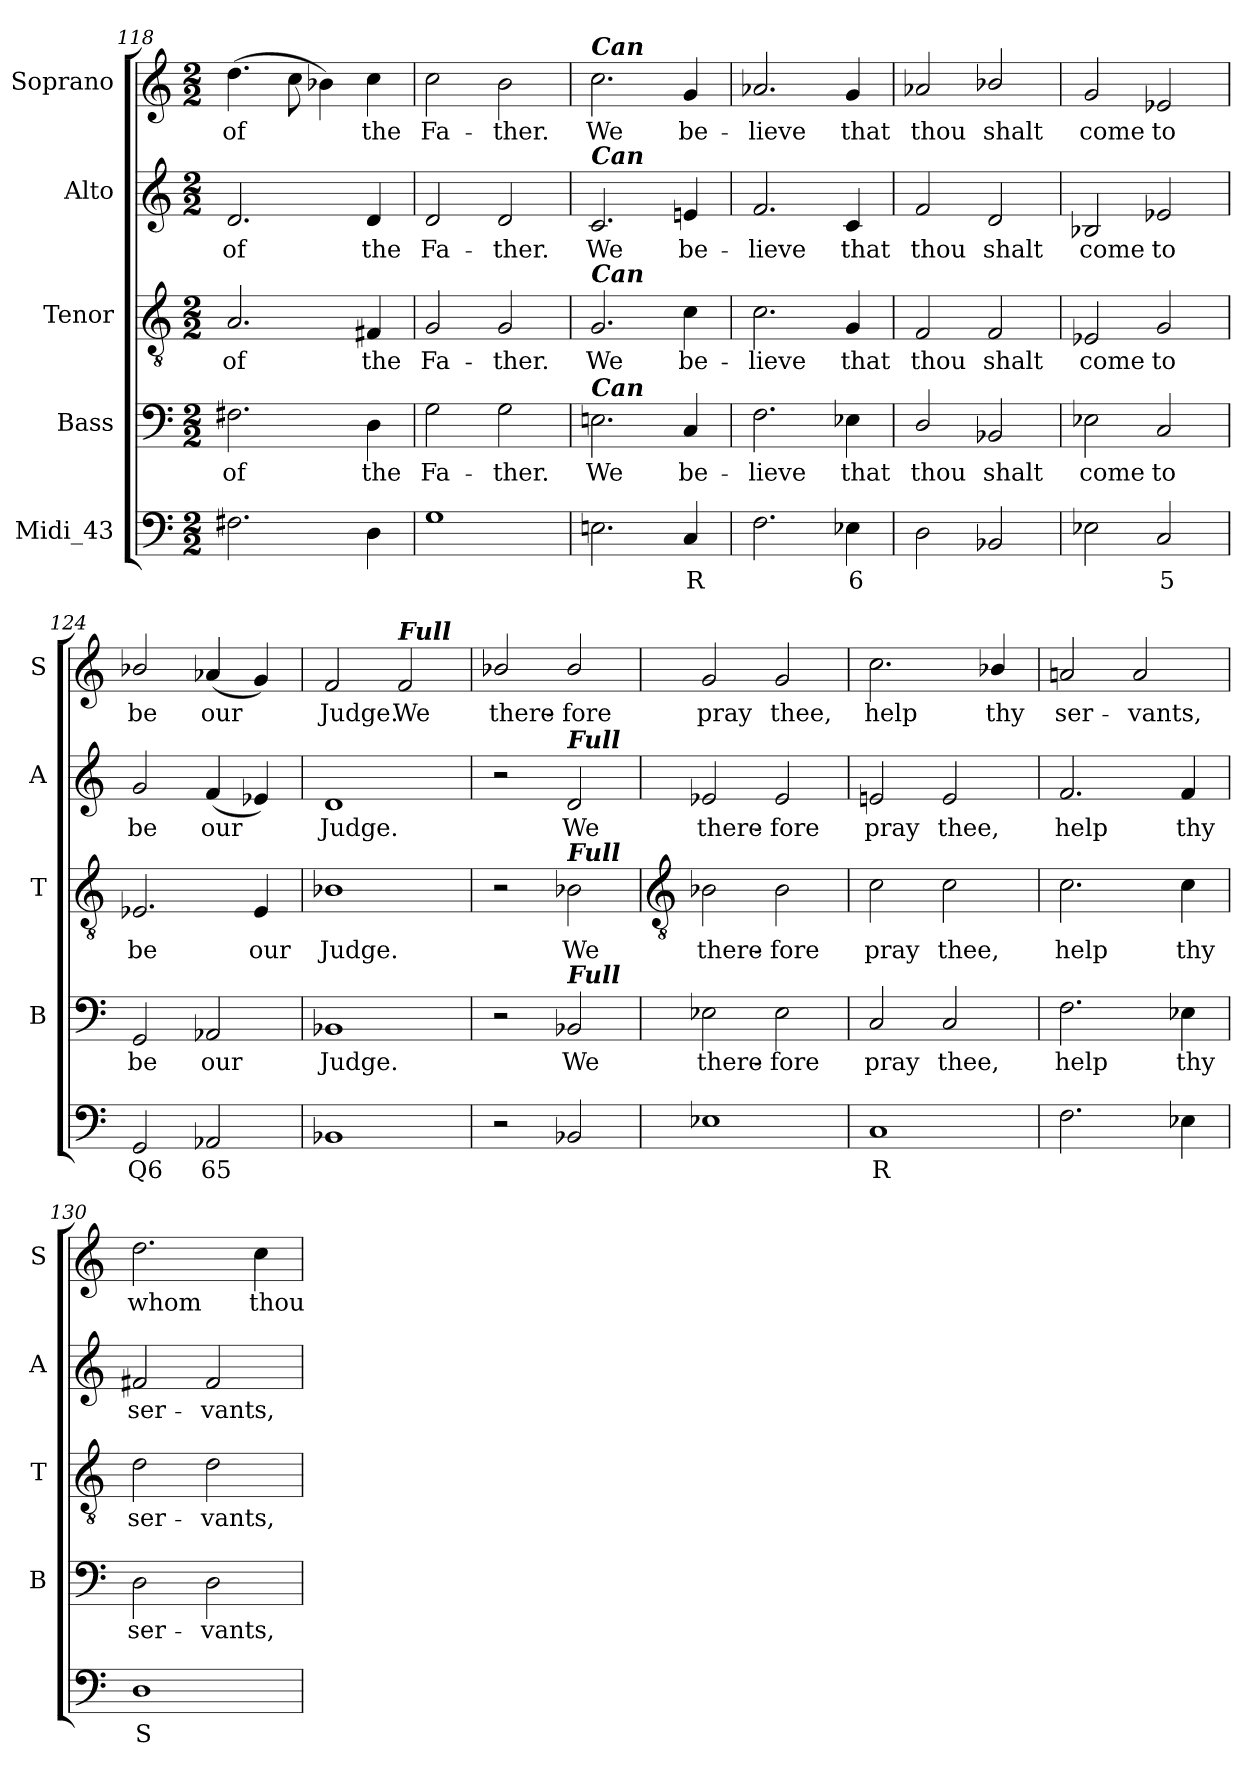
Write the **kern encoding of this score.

**kern	**text	**kern	**text	**kern	**text	**kern	**text	**kern	**text
*part5	*part5	*part4	*part4	*part3	*part3	*part2	*part2	*part1	*part1
*staff5	*staff5	*staff4	*staff4	*staff3	*staff3	*staff2	*staff2	*staff1	*staff1
*I"Midi_43	*	*I"Bass	*	*I"Tenor	*	*I"Alto	*	*I"Soprano	*
*	*	*I'B	*	*I'T	*	*I'A	*	*I'S	*
*clefF4	*	*clefF4	*	*clefGv2	*	*clefG2	*	*clefG2	*
*k[]	*	*k[]	*	*k[]	*	*k[]	*	*k[]	*
*C:	*	*C:	*	*C:	*	*C:	*	*C:	*
*M2/2	*	*M2/2	*	*M2/2	*	*M2/2	*	*M2/2	*
=118	=118	=118	=118	=118	=118	=118	=118	=118	=118
!	!	!	!LO:LY:b	!	!LO:LY:b	!	!LO:LY:b	!	!LO:LY:b
2.F#X	.	2.F#X	of	2.A	of	2.d	of	(>4.dd	of
.	.	.	.	.	.	.	.	8cc	.
.	.	.	.	.	.	.	.	4b-X)	.
!	!	!	!LO:LY:b	!	!LO:LY:b	!	!LO:LY:b	!	!LO:LY:b
4D	.	4D	the	4F#X	the	4d	the	4cc	the
=119	=119	=119	=119	=119	=119	=119	=119	=119	=119
!	!	!	!LO:LY:b	!	!LO:LY:b	!	!LO:LY:b	!	!LO:LY:b
1G	.	2G	Fa-	2G	Fa-	2d	Fa-	2cc	Fa-
!	!	!	!LO:LY:b	!	!LO:LY:b	!	!LO:LY:b	!	!LO:LY:b
.	.	2G	-ther.	2G	-ther.	2d	-ther.	2b	-ther.
=120	=120	=120	=120	=120	=120	=120	=120	=120	=120
!	!	!	!	!	!	!	!	!LO:TX:a:Bi:t=Can	!
!	!	!	!	!	!	!LO:TX:a:Bi:t=Can	!	!	!
!	!	!	!	!LO:TX:a:Bi:t=Can	!	!	!	!	!
!	!	!LO:TX:a:Bi:t=Can	!	!	!	!	!	!	!
!	!	!	!LO:LY:b	!	!LO:LY:b	!	!LO:LY:b	!	!LO:LY:b
2.En	.	2.En	We	2.G	We	2.c	We	2.cc	We
!	!LO:LY:b	!	!LO:LY:b	!	!LO:LY:b	!	!LO:LY:b	!	!LO:LY:b
4C	R	4C	be-	4c	be-	4en	be-	4g	be-
=121	=121	=121	=121	=121	=121	=121	=121	=121	=121
!	!	!	!LO:LY:b	!	!LO:LY:b	!	!LO:LY:b	!	!LO:LY:b
2.F	.	2.F	-lieve	2.c	-lieve	2.f	-lieve	2.a-X	-lieve
!	!LO:LY:b	!	!LO:LY:b	!	!LO:LY:b	!	!LO:LY:b	!	!LO:LY:b
4E-X	6	4E-X	that	4G	that	4c	that	4g	that
=122	=122	=122	=122	=122	=122	=122	=122	=122	=122
!	!	!	!LO:LY:b	!	!LO:LY:b	!	!LO:LY:b	!	!LO:LY:b
2D	.	2D/	thou	2F	thou	2f	thou	2a-X	thou
!	!	!	!LO:LY:b	!	!LO:LY:b	!	!LO:LY:b	!	!LO:LY:b
2BB-X	.	2BB-X	shalt	2F	shalt	2d	shalt	2b-X/	shalt
=123	=123	=123	=123	=123	=123	=123	=123	=123	=123
!	!	!	!LO:LY:b	!	!LO:LY:b	!	!LO:LY:b	!	!LO:LY:b
2E-X	.	2E-X	come	2E-X	come	2B-X	come	2g	come
!	!LO:LY:b	!	!LO:LY:b	!	!LO:LY:b	!	!LO:LY:b	!	!LO:LY:b
2C	5	2C	to	2G	to	2e-X	to	2e-X	to
=124	=124	=124	=124	=124	=124	=124	=124	=124	=124
!	!LO:LY:b	!	!LO:LY:b	!	!LO:LY:b	!	!LO:LY:b	!	!LO:LY:b
2GG	Q6	2GG	be	2.E-X	be	2g	be	2b-X/	be
!	!LO:LY:b	!	!LO:LY:b	!	!	!	!LO:LY:b	!	!LO:LY:b
2AA-X	65	2AA-X	our	.	.	(<4f	our	(<4a-X	our
!	!	!	!	!	!LO:LY:b	!	!	!	!
.	.	.	.	4E-	our	4e-X)	.	4g)	.
=125	=125	=125	=125	=125	=125	=125	=125	=125	=125
!	!	!	!LO:LY:b	!	!LO:LY:b	!	!LO:LY:b	!	!LO:LY:b
1BB-X	.	1BB-X	Judge.	1B-X	Judge.	1d	Judge.	2f	Judge.
!	!	!	!	!	!	!	!	!LO:TX:a:Bi:t=Full	!
!	!	!	!	!	!	!	!	!	!LO:LY:b
.	.	.	.	.	.	.	.	2f	We
=126	=126	=126	=126	=126	=126	=126	=126	=126	=126
!	!	!	!	!	!	!	!	!	!LO:LY:b
2r	.	2r	.	2r	.	2r	.	2b-X/	there-
!	!	!	!	!	!	!LO:TX:a:Bi:t=Full	!	!	!
!	!	!	!	!LO:TX:a:Bi:t=Full	!	!	!	!	!
!	!	!LO:TX:a:Bi:t=Full	!	!	!	!	!	!	!
!	!	!	!LO:LY:b	!	!LO:LY:b	!	!LO:LY:b	!	!LO:LY:b
2BB-X	.	2BB-X	We	2B-X	We	2d	We	2b-/	-fore
!!LO:LB:g=z
=127	=127	=127	=127	=127	=127	=127	=127	=127	=127
*	*	*	*	*clefGv2	*	*	*	*	*
!	!	!	!LO:LY:b	!	!LO:LY:b	!	!LO:LY:b	!	!LO:LY:b
1E-X	.	2E-X	there-	2B-X	there-	2e-X	there-	2g	pray
!	!	!	!LO:LY:b	!	!LO:LY:b	!	!LO:LY:b	!	!LO:LY:b
.	.	2E-	-fore	2B-	-fore	2e-	-fore	2g	thee,
=128	=128	=128	=128	=128	=128	=128	=128	=128	=128
!	!LO:LY:b	!	!LO:LY:b	!	!LO:LY:b	!	!LO:LY:b	!	!LO:LY:b
1C	R	2C	pray	2c	pray	2en	pray	2.cc	help
!	!	!	!LO:LY:b	!	!LO:LY:b	!	!LO:LY:b	!	!
.	.	2C	thee,	2c	thee,	2e	thee,	.	.
!	!	!	!	!	!	!	!	!	!LO:LY:b
.	.	.	.	.	.	.	.	4b-X/	thy
=129	=129	=129	=129	=129	=129	=129	=129	=129	=129
!	!	!	!LO:LY:b	!	!LO:LY:b	!	!LO:LY:b	!	!LO:LY:b
2.F	.	2.F	help	2.c	help	2.f	help	2an	ser-
!	!	!	!	!	!	!	!	!	!LO:LY:b
.	.	.	.	.	.	.	.	2a	-vants,
!	!	!	!LO:LY:b	!	!LO:LY:b	!	!LO:LY:b	!	!
4E-X	.	4E-X	thy	4c	thy	4f	thy	.	.
=130	=130	=130	=130	=130	=130	=130	=130	=130	=130
!	!LO:LY:b	!	!LO:LY:b	!	!LO:LY:b	!	!LO:LY:b	!	!LO:LY:b
1D	S	2D	ser-	2d	ser-	2f#X	ser-	2.dd	whom
!	!	!	!LO:LY:b	!	!LO:LY:b	!	!LO:LY:b	!	!
.	.	2D	-vants,	2d	-vants,	2f#	-vants,	.	.
!	!	!	!	!	!	!	!	!	!LO:LY:b
.	.	.	.	.	.	.	.	4cc	thou
=	=	=	=	=	=	=	=	=	=
*-	*-	*-	*-	*-	*-	*-	*-	*-	*-
